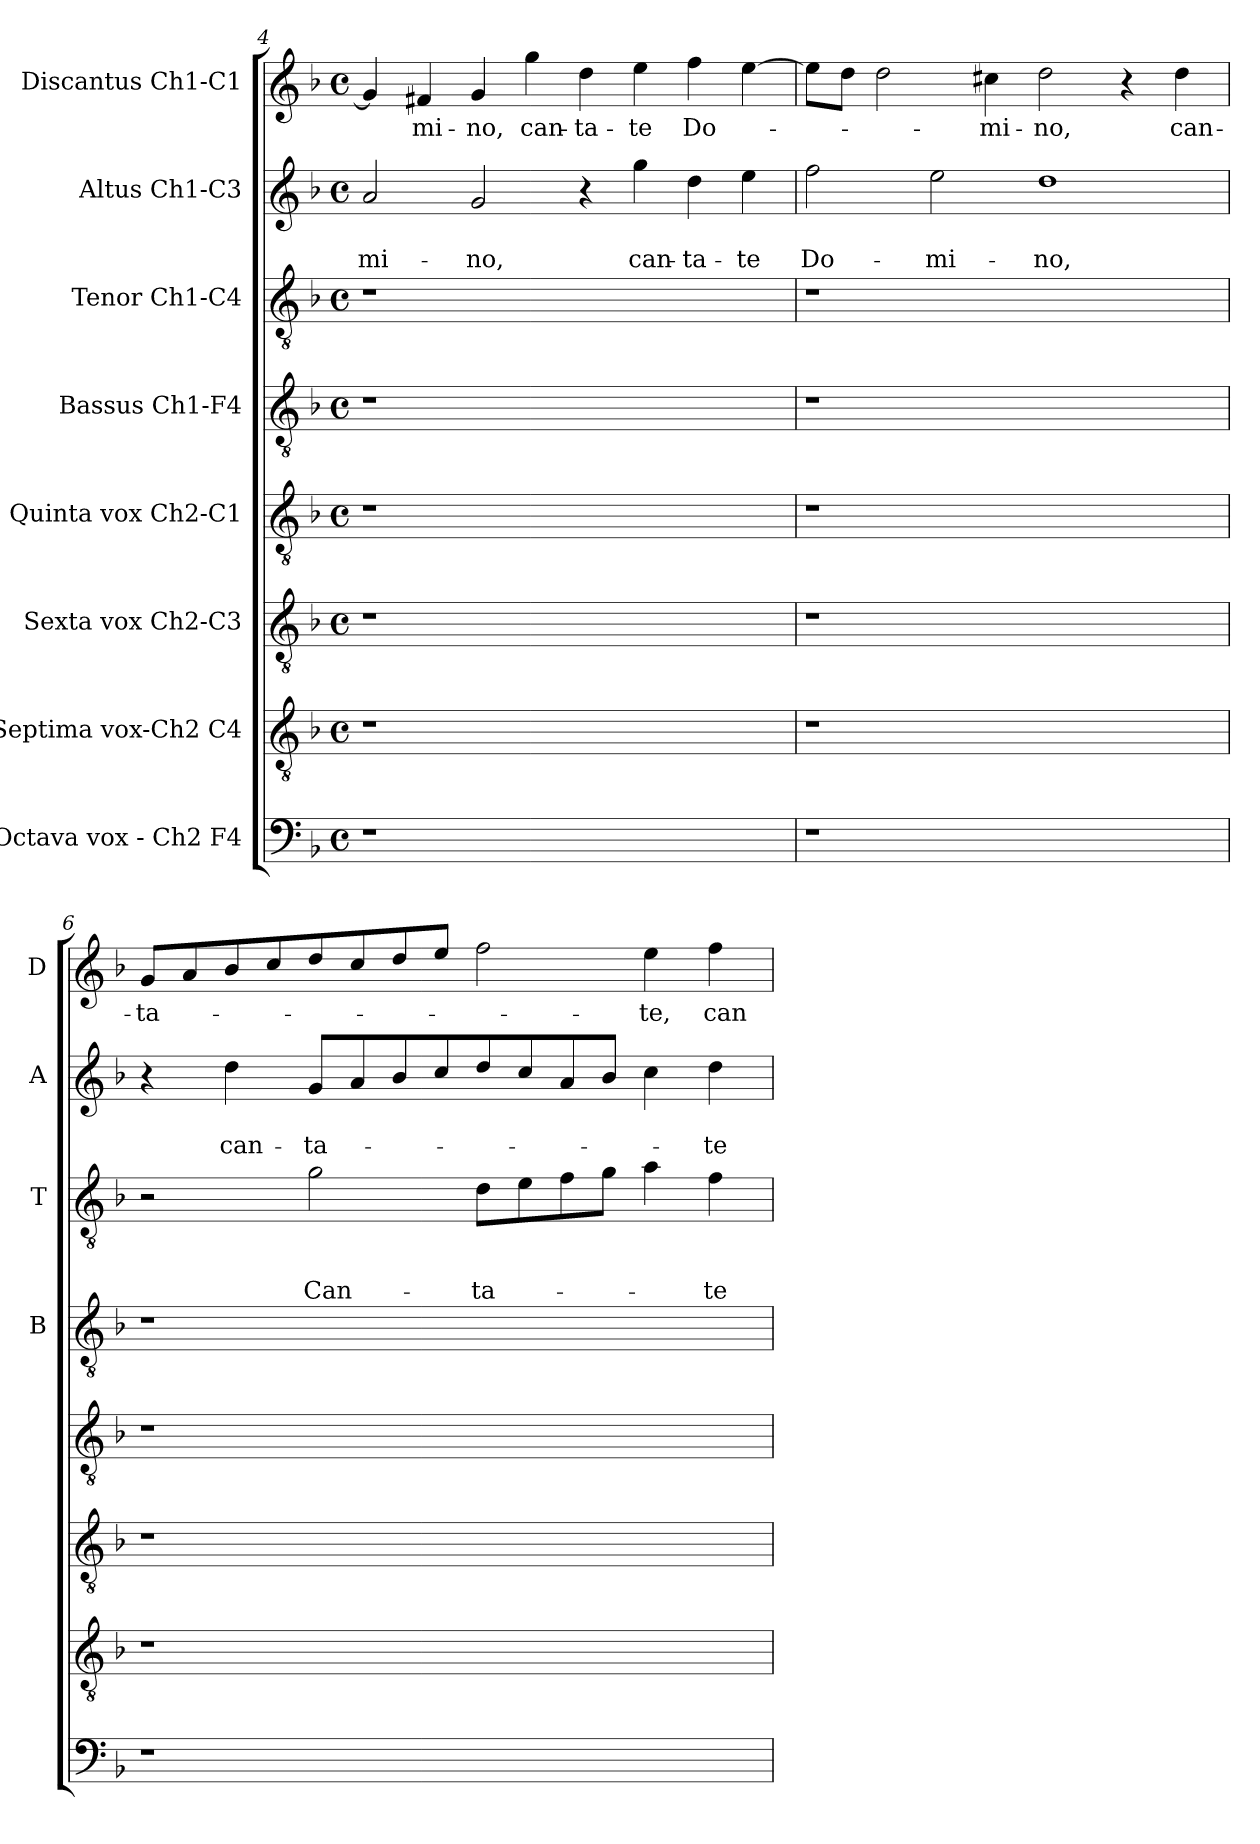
**kern	**kern	**kern	**kern	**kern	**kern	**text	**text	**text	**kern	**text	**text	**kern	**text
*part8	*part7	*part6	*part5	*part4	*part3	*part3	*part3	*part3	*part2	*part2	*part2	*part1	*part1
*staff8	*staff7	*staff6	*staff5	*staff4	*staff3	*staff3	*staff3	*staff3	*staff2	*staff2	*staff2	*staff1	*staff1
*I"Octava vox - Ch2 F4	*I"Septima  vox-Ch2 C4	*I"Sexta vox  Ch2-C3	*I"Quinta vox  Ch2-C1	*I"Bassus  Ch1-F4	*I"Tenor Ch1-C4	*	*	*	*I"Altus  Ch1-C3	*	*	*I"Discantus  Ch1-C1	*
*	*	*	*	*I'B	*I'T	*	*	*	*I'A	*	*	*I'D	*
*clefF4	*clefGv2	*clefGv2	*clefGv2	*clefGv2	*clefGv2	*	*	*	*clefG2	*	*	*clefG2	*
*k[b-]	*k[b-]	*k[b-]	*k[b-]	*k[b-]	*k[b-]	*	*	*	*k[b-]	*	*	*k[b-]	*
*F:	*F:	*F:	*F:	*F:	*F:	*	*	*	*F:	*	*	*F:	*
*M4/4	*M4/4	*M4/4	*M4/4	*M4/4	*M4/4	*	*	*	*M4/4	*	*	*M4/4	*
*met(c)	*met(c)	*met(c)	*met(c)	*met(c)	*met(c)	*	*	*	*met(c)	*	*	*met(c)	*
=4	=4	=4	=4	=4	=4	=4	=4	=4	=4	=4	=4	=4	=4
!	!	!	!	!	!	!	!	!	!	!	!LO:LY:b	!	!
1r	1r	1r	1r	1r	1r	.	.	.	2a/	.	-mi-	4g/]	.
!	!	!	!	!	!	!	!	!	!	!	!	!	!LO:LY:b
.	.	.	.	.	.	.	.	.	.	.	.	4f#X/	-mi-
!	!	!	!	!	!	!	!	!	!	!	!LO:LY:b	!	!LO:LY:b
.	.	.	.	.	.	.	.	.	2g/	.	-no,	4g/	-no,
!	!	!	!	!	!	!	!	!	!	!	!	!	!LO:LY:b
.	.	.	.	.	.	.	.	.	.	.	.	4gg\	can-
!	!	!	!	!	!	!	!	!	!	!	!	!	!LO:LY:b
1ryy	1ryy	1ryy	1ryy	1ryy	1ryy	.	.	.	4r	.	.	4dd\	-ta-
!	!	!	!	!	!	!	!	!	!	!	!LO:LY:b	!	!LO:LY:b
.	.	.	.	.	.	.	.	.	4gg\	.	can-	4ee\	-te
!	!	!	!	!	!	!	!	!	!	!	!LO:LY:b	!	!LO:LY:b
.	.	.	.	.	.	.	.	.	4dd\	.	-ta-	4ff\	Do-
!	!	!	!	!	!	!	!	!	!	!	!LO:LY:b	!	!
.	.	.	.	.	.	.	.	.	4ee\	.	-te	[4ee\	.
!!LO:LB:g=z
=5	=5	=5	=5	=5	=5	=5	=5	=5	=5	=5	=5	=5	=5
!	!	!	!	!	!	!	!	!	!	!	!LO:LY:b	!	!
1r	1r	1r	1r	1r	1r	.	.	.	2ff\	.	Do-	8ee\L]	.
.	.	.	.	.	.	.	.	.	.	.	.	8dd\J	.
.	.	.	.	.	.	.	.	.	.	.	.	2dd\	.
!	!	!	!	!	!	!	!	!	!	!	!LO:LY:b	!	!
.	.	.	.	.	.	.	.	.	2ee\	.	-mi-	.	.
!	!	!	!	!	!	!	!	!	!	!	!	!	!LO:LY:b
.	.	.	.	.	.	.	.	.	.	.	.	4cc#X\	-mi-
!	!	!	!	!	!	!	!	!	!	!	!LO:LY:b	!	!LO:LY:b
1ryy	1ryy	1ryy	1ryy	1ryy	1ryy	.	.	.	1dd	.	-no,	2dd\	-no,
.	.	.	.	.	.	.	.	.	.	.	.	4r	.
!	!	!	!	!	!	!	!	!	!	!	!	!	!LO:LY:b
.	.	.	.	.	.	.	.	.	.	.	.	4dd\	can-
=6	=6	=6	=6	=6	=6	=6	=6	=6	=6	=6	=6	=6	=6
!	!	!	!	!	!	!	!	!	!	!	!	!	!LO:LY:b
1r	1r	1r	1r	1r	2r	.	.	.	4r	.	.	8g/L	-ta-
.	.	.	.	.	.	.	.	.	.	.	.	8a/	.
!	!	!	!	!	!	!	!	!	!	!	!LO:LY:b	!	!
.	.	.	.	.	.	.	.	.	4dd\	.	can-	8b-/	.
.	.	.	.	.	.	.	.	.	.	.	.	8cc/	.
!	!	!	!	!	!	!	!	!LO:LY:b	!	!	!LO:LY:b	!	!
.	.	.	.	.	2g\	.	.	Can-	8g/L	.	-ta-	8dd/	.
.	.	.	.	.	.	.	.	.	8a/	.	.	8cc/	.
.	.	.	.	.	.	.	.	.	8b-/	.	.	8dd/	.
.	.	.	.	.	.	.	.	.	8cc/	.	.	8ee/J	.
!	!	!	!	!	!	!	!	!LO:LY:b	!	!	!	!	!
1ryy	1ryy	1ryy	1ryy	1ryy	8d\L	.	.	-ta-	8dd/	.	.	2ff\	.
.	.	.	.	.	8e\	.	.	.	8cc/	.	.	.	.
.	.	.	.	.	8f\	.	.	.	8a/	.	.	.	.
.	.	.	.	.	8g\J	.	.	.	8b-/J	.	.	.	.
!	!	!	!	!	!	!	!	!	!	!	!	!	!LO:LY:b
.	.	.	.	.	4a\	.	.	.	4cc\	.	.	4ee\	-te,
!	!	!	!	!	!	!	!	!LO:LY:b	!	!	!LO:LY:b	!	!LO:LY:b
.	.	.	.	.	4f\	.	.	-te	4dd\	.	-te	4ff\	can-
=	=	=	=	=	=	=	=	=	=	=	=	=	=
*-	*-	*-	*-	*-	*-	*-	*-	*-	*-	*-	*-	*-	*-
